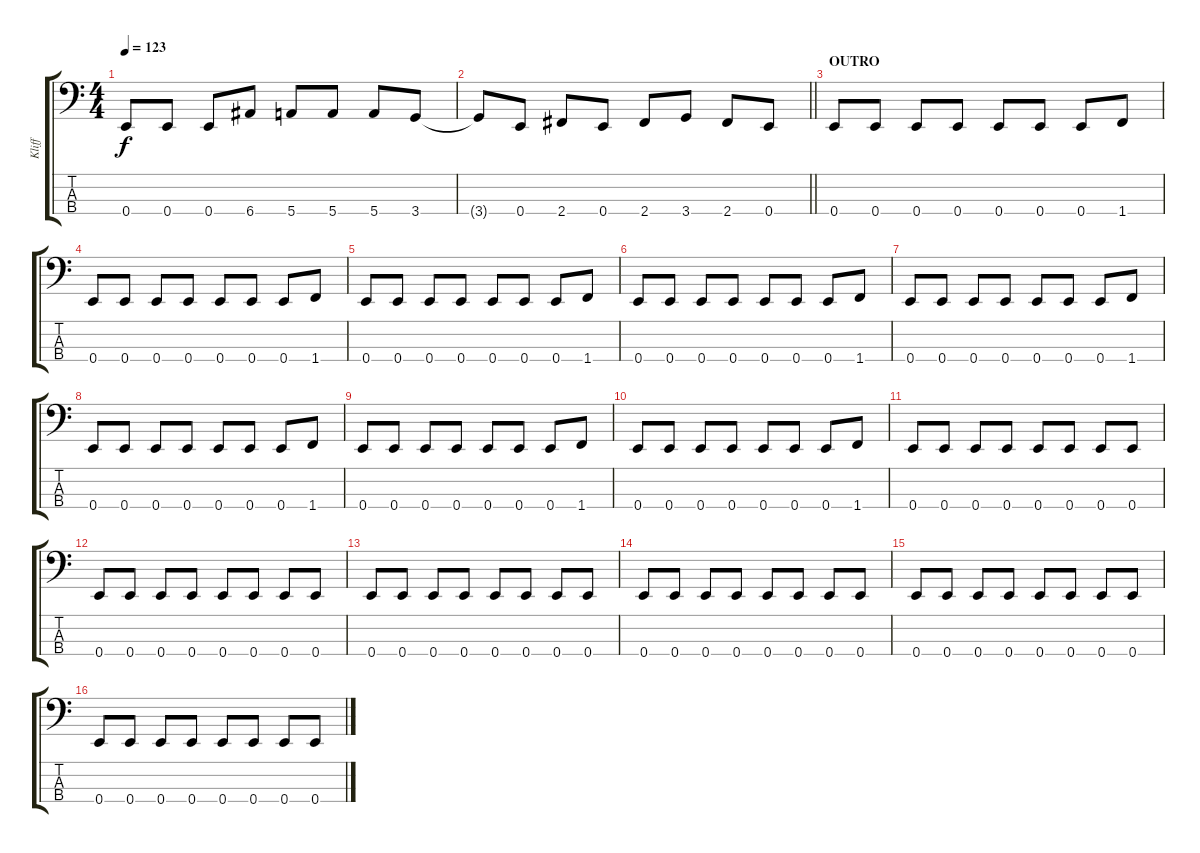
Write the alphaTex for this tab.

\track ("Kliff" "Kliff") {instrument electricbasspick}
\staff {score tabs}
\tuning (G2 D2 A1 E1) {hide}
\ts (4 4)
\tempo 123
\clef f4
\ks c
0.4.8{dy f} 0.4.8 0.4.8 6.4.8 5.4.8 5.4.8 5.4.8 3.4.8 |
\barLineRight lightlight
3.4{t}.8 0.4.8 2.4.8 0.4.8 2.4.8 3.4.8 2.4.8 0.4.8 |
\section ("" "OUTRO")
0.4.8 0.4.8 0.4.8 0.4.8 0.4.8 0.4.8 0.4.8 1.4.8 |
0.4.8 0.4.8 0.4.8 0.4.8 0.4.8 0.4.8 0.4.8 1.4.8 |
0.4.8 0.4.8 0.4.8 0.4.8 0.4.8 0.4.8 0.4.8 1.4.8 |
0.4.8 0.4.8 0.4.8 0.4.8 0.4.8 0.4.8 0.4.8 1.4.8 |
0.4.8 0.4.8 0.4.8 0.4.8 0.4.8 0.4.8 0.4.8 1.4.8 |
0.4.8 0.4.8 0.4.8 0.4.8 0.4.8 0.4.8 0.4.8 1.4.8 |
0.4.8 0.4.8 0.4.8 0.4.8 0.4.8 0.4.8 0.4.8 1.4.8 |
0.4.8 0.4.8 0.4.8 0.4.8 0.4.8 0.4.8 0.4.8 1.4.8 |
0.4.8 0.4.8 0.4.8 0.4.8 0.4.8 0.4.8 0.4.8 0.4.8 |
0.4.8 0.4.8 0.4.8 0.4.8 0.4.8 0.4.8 0.4.8 0.4.8 |
0.4.8 0.4.8 0.4.8 0.4.8 0.4.8 0.4.8 0.4.8 0.4.8 |
0.4.8 0.4.8 0.4.8 0.4.8 0.4.8 0.4.8 0.4.8 0.4.8 |
0.4.8 0.4.8 0.4.8 0.4.8 0.4.8 0.4.8 0.4.8 0.4.8 |
0.4.8 0.4.8 0.4.8 0.4.8 0.4.8 0.4.8 0.4.8 0.4.8
